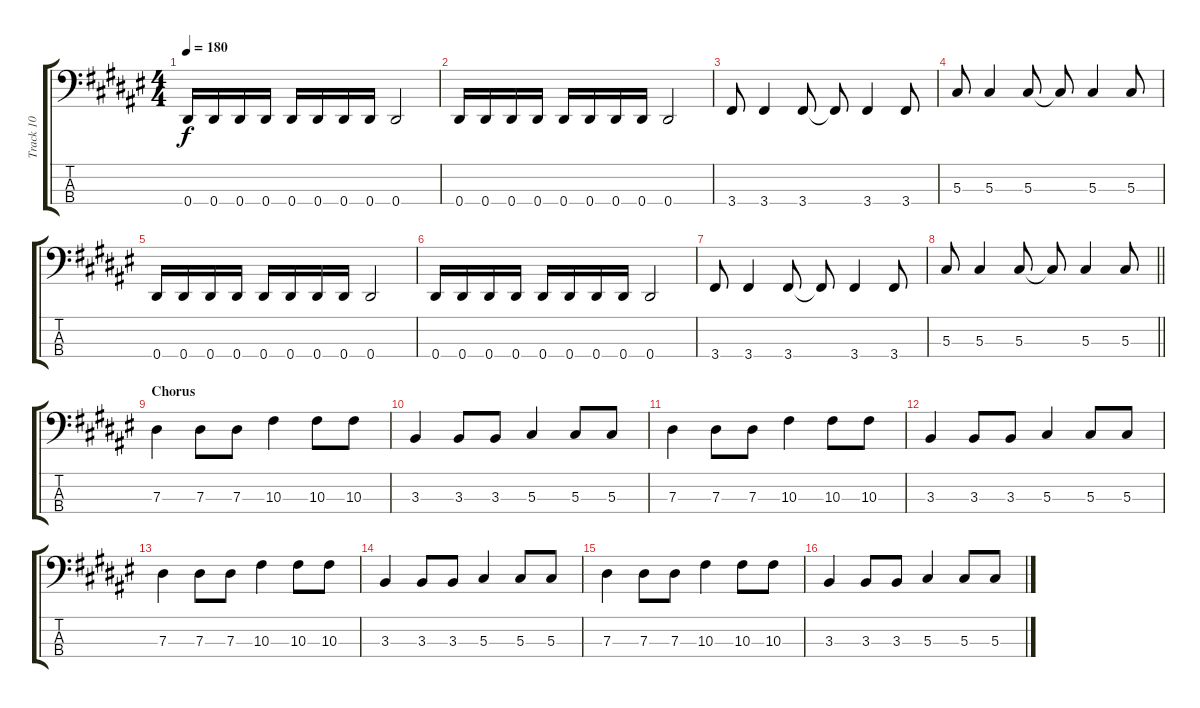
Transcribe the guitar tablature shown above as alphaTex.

\track ("Track 10" "Track 10") {instrument electricbassfinger}
\staff {score tabs}
\tuning (Gb2 Db2 Ab1 Eb1) {hide}
\ts (4 4)
\tempo 180
\clef f4
\ks f#
0.4.16{dy f} 0.4.16 0.4.16 0.4.16 0.4.16 0.4.16 0.4.16 0.4.16 0.4.2 |
0.4.16 0.4.16 0.4.16 0.4.16 0.4.16 0.4.16 0.4.16 0.4.16 0.4.2 |
3.4.8 3.4.4 3.4.8 3.4{t}.8 3.4.4 3.4.8 |
5.3.8 5.3.4 5.3.8 5.3{t}.8 5.3.4 5.3.8 |
0.4.16 0.4.16 0.4.16 0.4.16 0.4.16 0.4.16 0.4.16 0.4.16 0.4.2 |
0.4.16 0.4.16 0.4.16 0.4.16 0.4.16 0.4.16 0.4.16 0.4.16 0.4.2 |
3.4.8 3.4.4 3.4.8 3.4{t}.8 3.4.4 3.4.8 |
\barLineRight lightlight
5.3.8 5.3.4 5.3.8 5.3{t}.8 5.3.4 5.3.8 |
\section ("" "Chorus")
7.3.4 7.3.8 7.3.8 10.3.4 10.3.8 10.3.8 |
3.3.4 3.3.8 3.3.8 5.3.4 5.3.8 5.3.8 |
7.3.4 7.3.8 7.3.8 10.3.4 10.3.8 10.3.8 |
3.3.4 3.3.8 3.3.8 5.3.4 5.3.8 5.3.8 |
7.3.4 7.3.8 7.3.8 10.3.4 10.3.8 10.3.8 |
3.3.4 3.3.8 3.3.8 5.3.4 5.3.8 5.3.8 |
7.3.4 7.3.8 7.3.8 10.3.4 10.3.8 10.3.8 |
3.3.4 3.3.8 3.3.8 5.3.4 5.3.8 5.3.8
